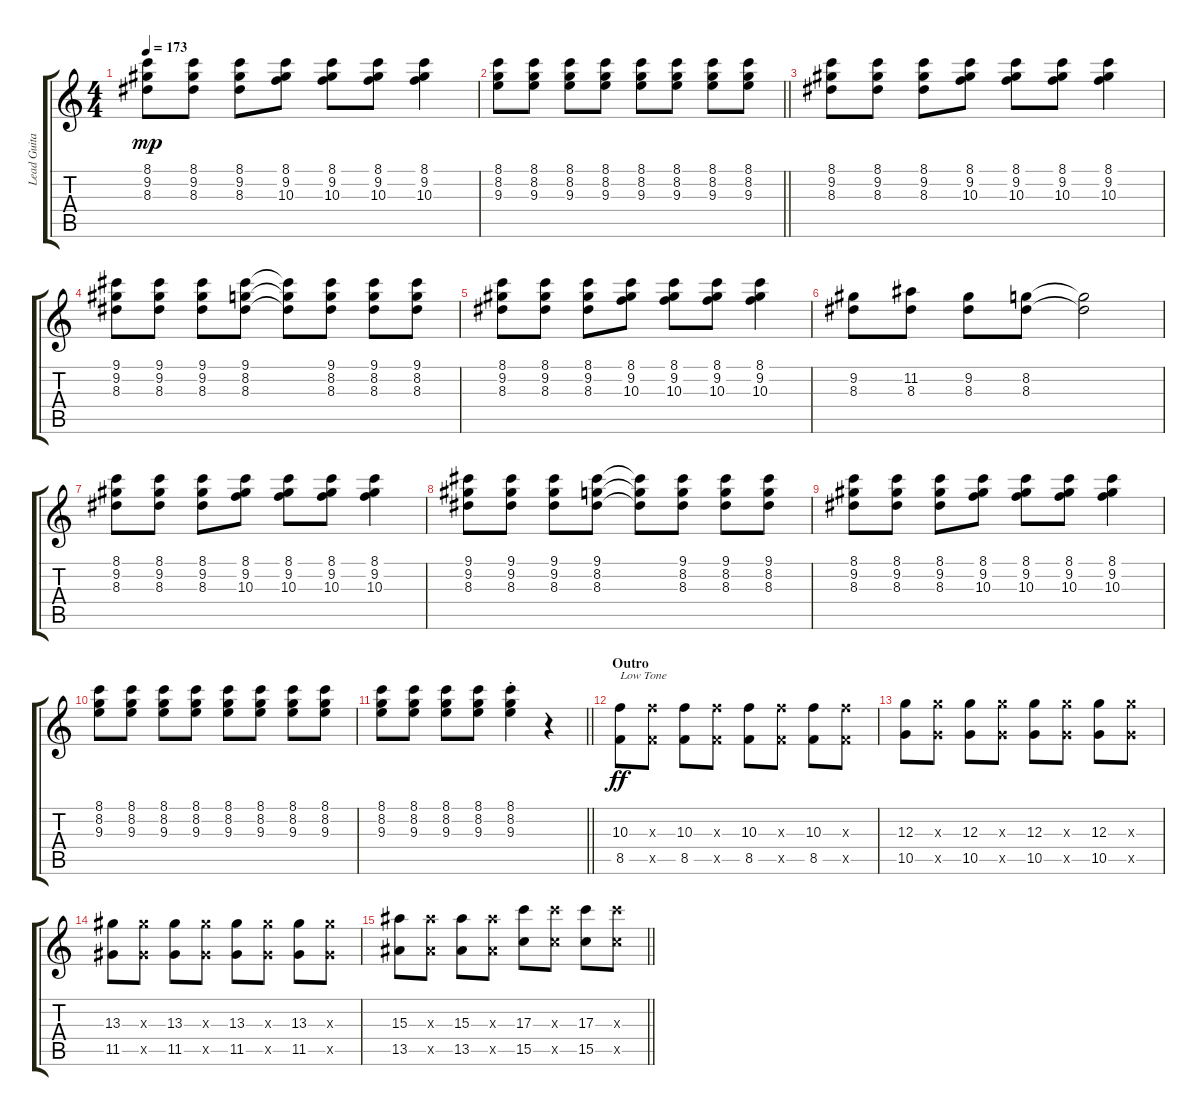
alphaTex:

\track ("Lead Guitar" "Lead Guita") {instrument distortionguitar}
\staff {score tabs}
\tuning (E4 B3 G3 D3 A2 E2) {hide}
\ts (4 4)
\tempo 173
\clef g2
\ks c
(8.1 9.2 8.3).8{dy mp} (8.1 9.2 8.3).8 (8.1 9.2 8.3).8 (8.1 9.2 10.3).8 (8.1 9.2 10.3).8 (8.1 9.2 10.3).8 (8.1 9.2 10.3).4 |
\barLineRight lightlight
(8.1 8.2 9.3).8 (8.1 8.2 9.3).8 (8.1 8.2 9.3).8 (8.1 8.2 9.3).8 (8.1 8.2 9.3).8 (8.1 8.2 9.3).8 (8.1 8.2 9.3).8 (8.1 8.2 9.3).8 |
(8.1 9.2 8.3).8 (8.1 9.2 8.3).8 (8.1 9.2 8.3).8 (8.1 9.2 10.3).8 (8.1 9.2 10.3).8 (8.1 9.2 10.3).8 (8.1 9.2 10.3).4 |
(9.1 9.2 8.3).8 (9.1 9.2 8.3).8 (9.1 9.2 8.3).8 (9.1 8.2 8.3).8 (9.1{t} 8.2{t} 8.3{t}).8 (9.1 8.2 8.3).8 (9.1 8.2 8.3).8 (9.1 8.2 8.3).8 |
(8.1 9.2 8.3).8 (8.1 9.2 8.3).8 (8.1 9.2 8.3).8 (8.1 9.2 10.3).8 (8.1 9.2 10.3).8 (8.1 9.2 10.3).8 (8.1 9.2 10.3).4 |
(9.2 8.3).8 (11.2 8.3).8 (9.2 8.3).8 (8.2 8.3).8 (8.2{t} 8.3{t}).2 |
(8.1 9.2 8.3).8 (8.1 9.2 8.3).8 (8.1 9.2 8.3).8 (8.1 9.2 10.3).8 (8.1 9.2 10.3).8 (8.1 9.2 10.3).8 (8.1 9.2 10.3).4 |
(9.1 9.2 8.3).8 (9.1 9.2 8.3).8 (9.1 9.2 8.3).8 (9.1 8.2 8.3).8 (9.1{t} 8.2{t} 8.3{t}).8 (9.1 8.2 8.3).8 (9.1 8.2 8.3).8 (9.1 8.2 8.3).8 |
(8.1 9.2 8.3).8 (8.1 9.2 8.3).8 (8.1 9.2 8.3).8 (8.1 9.2 10.3).8 (8.1 9.2 10.3).8 (8.1 9.2 10.3).8 (8.1 9.2 10.3).4 |
(8.1 8.2 9.3).8 (8.1 8.2 9.3).8 (8.1 8.2 9.3).8 (8.1 8.2 9.3).8 (8.1 8.2 9.3).8 (8.1 8.2 9.3).8 (8.1 8.2 9.3).8 (8.1 8.2 9.3).8 |
\barLineRight lightlight
(8.1 8.2 9.3).8 (8.1 8.2 9.3).8 (8.1 8.2 9.3).8 (8.1 8.2 9.3).8 (8.1{st} 8.2{st} 9.3{st}).4 r.4 |
\section ("" "Outro")
(10.3 8.5).8{txt "Low Tone" dy ff} (10.3{x} 8.5{x}).8 (10.3 8.5).8 (10.3{x} 8.5{x}).8 (10.3 8.5).8 (10.3{x} 8.5{x}).8 (10.3 8.5).8 (10.3{x} 8.5{x}).8 |
(12.3 10.5).8 (12.3{x} 10.5{x}).8 (12.3 10.5).8 (12.3{x} 10.5{x}).8 (12.3 10.5).8 (12.3{x} 10.5{x}).8 (12.3 10.5).8 (12.3{x} 10.5{x}).8 |
(13.3 11.5).8 (13.3{x} 11.5{x}).8 (13.3 11.5).8 (13.3{x} 11.5{x}).8 (13.3 11.5).8 (13.3{x} 11.5{x}).8 (13.3 11.5).8 (13.3{x} 11.5{x}).8 |
\barLineRight lightlight
(15.3 13.5).8 (15.3{x} 13.5{x}).8 (15.3 13.5).8 (15.3{x} 13.5{x}).8 (17.3 15.5).8 (17.3{x} 15.5{x}).8 (17.3 15.5).8 (17.3{x} 15.5{x}).8
